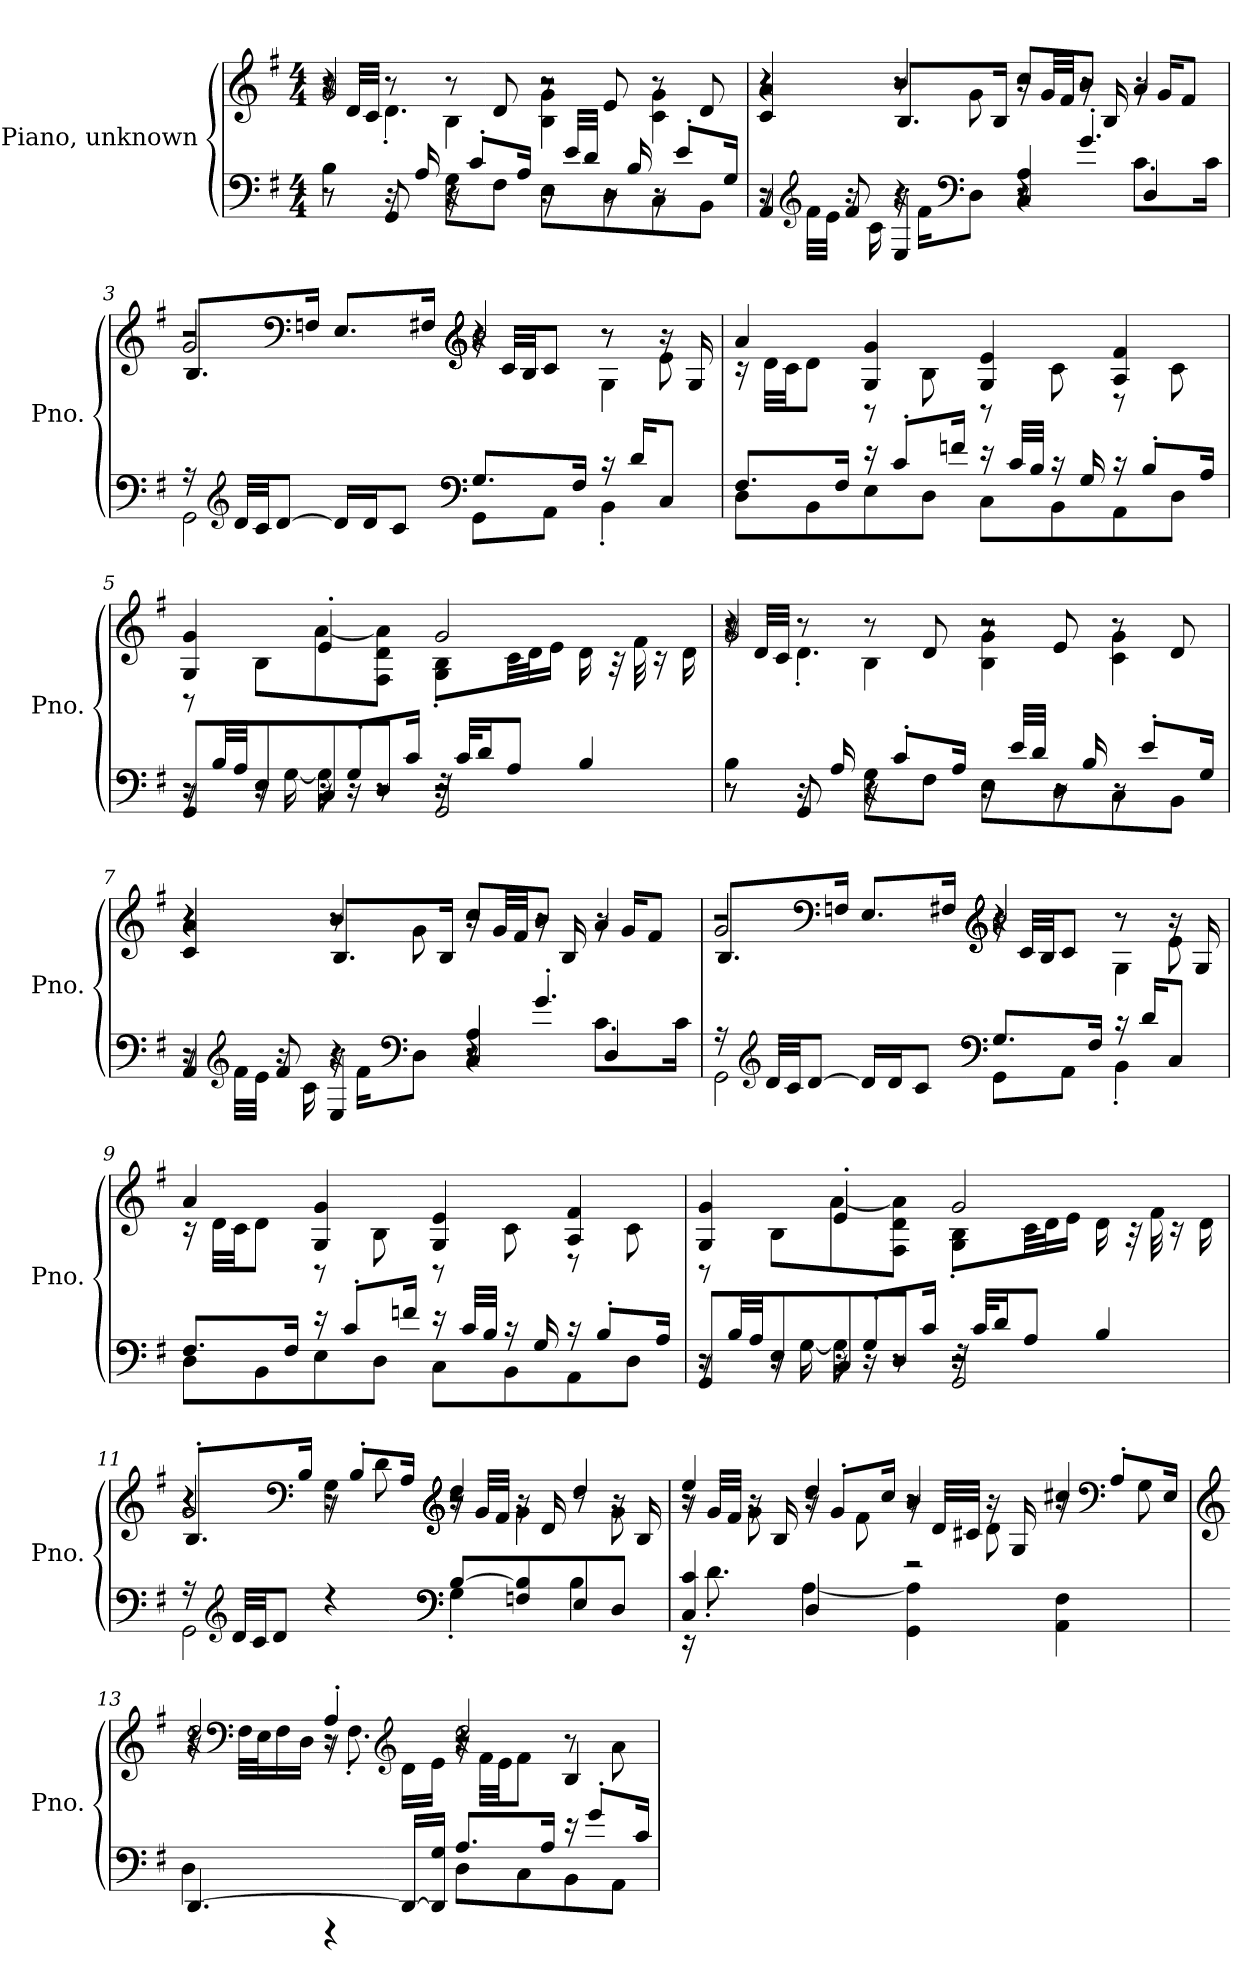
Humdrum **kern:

**kern	**kern
*part1	*part1
*staff2	*staff1
*I"Piano, unknown	*
*I'Pno.	*
*clefF4	*clefG2
*k[f#]	*k[f#]
*M4/4	*M4/4
*MM120	*MM120
=1	=1
*^	*^
*	*^	*	*^
*	*	*	*	*	*^
8r	4B\	8r	2g/	8r	16r	4r
.	.	.	.	.	32d/LLL	.
.	.	.	.	.	32c/JJJ	.
16r	.	8GG/	.	4.d'\	8r	.
16A/	.	.	.	.	.	.
16r	8G\L	4r	.	.	8r	4B\
8c'/L	.	.	.	.	.	.
.	8F#\J	.	.	.	8d/	.
16A/Jk	.	.	.	.	.	.
16r	8E\L	2r	2r	4B\ 4g\	8r	2r
32e/LLL	.	.	.	.	.	.
32d/JJJ	.	.	.	.	.	.
16r	8D\	.	.	.	8e/	.
16B/	.	.	.	.	.	.
16r	8C\	.	.	4c\ 4g\	8r	.
8e'/L	.	.	.	.	.	.
.	8BB\J	.	.	.	8d/	.
16G/Jk	.	.	.	.	.	.
*	*	*	*	*	*v	*v
=2	=2	=2	=2	=2	=2
8r	16r	4AA/	4r	4r	4c/ 4a/
*clefG2	*	*	*	*	*
.	32f#\LLL	.	.	.	.
.	32e\JJJ	.	.	.	.
8f#/	16r	.	.	.	.
.	16c\	.	.	.	.
4r	16r	4E'/	4b/	8r	8.B/L
.	16f#\KL	.	.	.	.
*clefF4	*	*	*	*	*
.	8D\J	.	.	8g\	.
.	.	.	.	.	16B/Jk
8r	4r	4C/ 4A/	8cc/L	2r	16r
.	.	.	.	.	32g/LLL
.	.	.	.	.	32f#/JJJ
4.g'/	.	.	8b/J	.	16r
.	.	.	.	.	16B/
.	8.c\L	4D/	4a/	.	16r
.	.	.	.	.	16g/KL
.	.	.	.	.	8f#/J
.	16c\Jk	.	.	.	.
*	*v	*v	*	*	*
!!LO:LB:g=z
=3	=3	=3	=3	=3
*	*	*	*	*^
16r	2GG\	2g/	2r	8.B/L	2r
*clefG2	*	*	*	*	*
32d/LLL	.	.	.	.	.
32c/JJ	.	.	.	.	.
[8d/J	.	.	.	.	.
*	*	*clefF4	*	*	*
.	.	.	.	16Fn/Jk	.
16d/LL]	.	.	.	8.E/L	.
16d/J	.	.	.	.	.
8c/J	.	.	.	.	.
.	.	.	.	16F#X/Jk	.
*clefF4	*	*clefG2	*	*	*
8.G/L	8GG\L	2b/	4r	16r	4r
.	.	.	.	32c/LLL	.
.	.	.	.	32B/JJ	.
.	8AA\J	.	.	8c/J	.
16F#/Jk	.	.	.	.	.
16r	4BB'\	.	8r	8r	4G\
16d/KL	.	.	.	.	.
8C/J	.	.	8e\	16r	.
.	.	.	.	16G/	.
*	*	*	*v	*v	*v
=4	=4	=4	=4
8.F#/L	8D\L	4a/	16r
.	.	.	32d\LLL
.	.	.	32c\JJ
.	8BB\	.	8d\J
16F#/Jk	.	.	.
16r	8E\	4G/ 4g/	8r
8c'/L	.	.	.
.	8D\J	.	8B\
16fn/Jk	.	.	.
16r	8C\L	4G/ 4e/	8r
32c/LLL	.	.	.
32B/JJJ	.	.	.
16r	8BB\	.	8c\
16G/	.	.	.
16r	8AA\	4A/ 4f#/	8r
8B'/L	.	.	.
.	8D\J	.	8c\
16A/Jk	.	.	.
!!LO:LB:g=z	!!
=5	=5	=5	=5
*	*^	*	*
16r	8r	8GG/L	4G/ 4g/	8r
32B/LLL	.	.	.	.
32A/JJJ	.	.	.	.
8r	16r	8E/	.	8B\L
.	[16G\	.	.	.
16r	16G\]	8C/	4e'/	[8a\
8G'/L	16r	.	.	.
.	8r	8D/J	.	8F#\ 8d\ 8a\]J
16c/Jk	.	.	.	.
32r	2r	2GG/	2g/	8G\' 8B\'L
32c/KLL	.	.	.	.
16d/J	.	.	.	.
8A/J	.	.	.	32c\LL
.	.	.	.	32d\J
.	.	.	.	16e\JJ
4B/	.	.	.	16d\
.	.	.	.	32r
.	.	.	.	32f#\
.	.	.	.	16r
.	.	.	.	16d\
=6	=6	=6	=6	=6
*	*	*	*^	*^
8r	4B\	8r	2g/	8r	16r	4r
.	.	.	.	.	32d/LLL	.
.	.	.	.	.	32c/JJJ	.
16r	.	8GG/	.	4.d'\	8r	.
16A/	.	.	.	.	.	.
16r	8G\L	4r	.	.	8r	4B\
8c'/L	.	.	.	.	.	.
.	8F#\J	.	.	.	8d/	.
16A/Jk	.	.	.	.	.	.
16r	8E\L	2r	2r	4B\ 4g\	8r	2r
32e/LLL	.	.	.	.	.	.
32d/JJJ	.	.	.	.	.	.
16r	8D\	.	.	.	8e/	.
16B/	.	.	.	.	.	.
16r	8C\	.	.	4c\ 4g\	8r	.
8e'/L	.	.	.	.	.	.
.	8BB\J	.	.	.	8d/	.
16G/Jk	.	.	.	.	.	.
*	*	*	*	*	*v	*v
!!LO:LB:g=z
=7	=7	=7	=7	=7	=7
8r	16r	4AA/	4r	4r	4c/ 4a/
*clefG2	*	*	*	*	*
.	32f#\LLL	.	.	.	.
.	32e\JJJ	.	.	.	.
8f#/	16r	.	.	.	.
.	16c\	.	.	.	.
4r	16r	4E'/	4b/	8r	8.B/L
.	16f#\KL	.	.	.	.
*clefF4	*	*	*	*	*
.	8D\J	.	.	8g\	.
.	.	.	.	.	16B/Jk
8r	4r	4C/ 4A/	8cc/L	2r	16r
.	.	.	.	.	32g/LLL
.	.	.	.	.	32f#/JJJ
4.g'/	.	.	8b/J	.	16r
.	.	.	.	.	16B/
.	8.c\L	4D/	4a/	.	16r
.	.	.	.	.	16g/KL
.	.	.	.	.	8f#/J
.	16c\Jk	.	.	.	.
*	*v	*v	*	*	*
=8	=8	=8	=8	=8
*	*	*	*	*^
16r	2GG\	2g/	2r	8.B/L	2r
*clefG2	*	*	*	*	*
32d/LLL	.	.	.	.	.
32c/JJ	.	.	.	.	.
[8d/J	.	.	.	.	.
*	*	*clefF4	*	*	*
.	.	.	.	16Fn/Jk	.
16d/LL]	.	.	.	8.E/L	.
16d/J	.	.	.	.	.
8c/J	.	.	.	.	.
.	.	.	.	16F#X/Jk	.
*clefF4	*	*clefG2	*	*	*
8.G/L	8GG\L	2b/	4r	16r	4r
.	.	.	.	32c/LLL	.
.	.	.	.	32B/JJ	.
.	8AA\J	.	.	8c/J	.
16F#/Jk	.	.	.	.	.
16r	4BB'\	.	8r	8r	4G\
16d/KL	.	.	.	.	.
8C/J	.	.	8e\	16r	.
.	.	.	.	16G/	.
*	*	*	*v	*v	*v
!!LO:LB:g=z
=9	=9	=9	=9
8.F#/L	8D\L	4a/	16r
.	.	.	32d\LLL
.	.	.	32c\JJ
.	8BB\	.	8d\J
16F#/Jk	.	.	.
16r	8E\	4G/ 4g/	8r
8c'/L	.	.	.
.	8D\J	.	8B\
16fn/Jk	.	.	.
16r	8C\L	4G/ 4e/	8r
32c/LLL	.	.	.
32B/JJJ	.	.	.
16r	8BB\	.	8c\
16G/	.	.	.
16r	8AA\	4A/ 4f#/	8r
8B'/L	.	.	.
.	8D\J	.	8c\
16A/Jk	.	.	.
=10	=10	=10	=10
*	*^	*	*
16r	8r	8GG/L	4G/ 4g/	8r
32B/LLL	.	.	.	.
32A/JJJ	.	.	.	.
8r	16r	8E/	.	8B\L
.	[16G\	.	.	.
16r	16G\]	8C/	4e'/	[8a\
8G'/L	16r	.	.	.
.	8r	8D/J	.	8F#\ 8d\ 8a\]J
16c/Jk	.	.	.	.
32r	2r	2GG/	2g/	8G\' 8B\'L
32c/KLL	.	.	.	.
16d/J	.	.	.	.
8A/J	.	.	.	32c\LL
.	.	.	.	32d\J
.	.	.	.	16e\JJ
4B/	.	.	.	16d\
.	.	.	.	32r
.	.	.	.	32f#\
.	.	.	.	16r
.	.	.	.	16d\
*	*v	*v	*	*
!!LO:LB:g=z
=11	=11	=11	=11
*	*	*^	*^
16r	2GG\	2g/	4r	8.B'/L	4r
*clefG2	*	*	*	*	*
32d/LLL	.	.	.	.	.
32c/JJ	.	.	.	.	.
8d/J	.	.	.	.	.
*	*	*clefF4	*	*	*
.	.	.	.	16B/Jk	.
4r	.	.	8r	16r	4G\
.	.	.	.	8B'/L	.
.	.	.	8d\	.	.
.	.	.	.	16A/Jk	.
*clefF4	*	*clefG2	*	*	*
[8B/L	4G'\	4dd/	8r	16r	2r
.	.	.	.	32g/LLL	.
.	.	.	.	32f#/JJJ	.
8Fn/ 8B/]	.	.	4g\	16r	.
.	.	.	.	16d/	.
8E/	4B\	4dd/	.	8r	.
8D/J	.	.	8g\	16r	.
.	.	.	.	16B/	.
*	*	*	*	*v	*v
=12	=12	=12	=12	=12
4C/ 4c/	16r	4ee/	8r	16r
.	8.d'\	.	.	32g/LLL
.	.	.	.	32f#/JJJ
.	.	.	8g\	16r
.	.	.	.	16B/
4D/	[4A\	4dd/	8r	16r
.	.	.	.	8g'/L
.	.	.	8f#\	.
.	.	.	.	16cc/Jk
2r	4GG\ 4A\]	4b/	8r	16r
.	.	.	.	32d/LLL
.	.	.	.	32c#X/JJJ
.	.	.	8d\	16r
.	.	.	.	16G/
.	4AA\ 4F#\	4cc#X/	8r	16r
*	*	*clefF4	*	*
.	.	.	.	8A'/L
.	.	.	8G\	.
.	.	.	.	16E/Jk
*	*	*v	*v	*v
!!LO:PB:g=z
=13	=13	=13
*	*	*clefG2
*	*	*^
*	*	*	*^
*	*	*	*	*^
[4.DD/	4D\	2dd/	16r	4r	4r
*	*	*clefF4	*	*	*
.	.	.	32F#\LLL	.	.
.	.	.	32E\J	.	.
.	.	.	16F#\	.	.
.	.	.	16D\JJ	.	.
.	4r	.	8r	4A'/	16r
.	.	.	.	.	8.F#'\
*	*	*clefG2	*	*	*
16DD/LL_	.	.	16d\LL	.	.
16DD/] 16G/JJ	.	.	16e\JJ	.	.
8.A/L	8D\L	2dd/	16r	4r	2r
.	.	.	32f#\LLL	.	.
.	.	.	32e\JJ	.	.
.	8C\	.	8f#\J	.	.
16A/Jk	.	.	.	.	.
16r	8BB\	.	8r	4B/	.
8g'/L	.	.	.	.	.
.	8AA\J	.	8a\	.	.
16c/Jk	.	.	.	.	.
*v	*v	*	*	*	*
*	*v	*v	*v	*v
=	=
*-	*-
